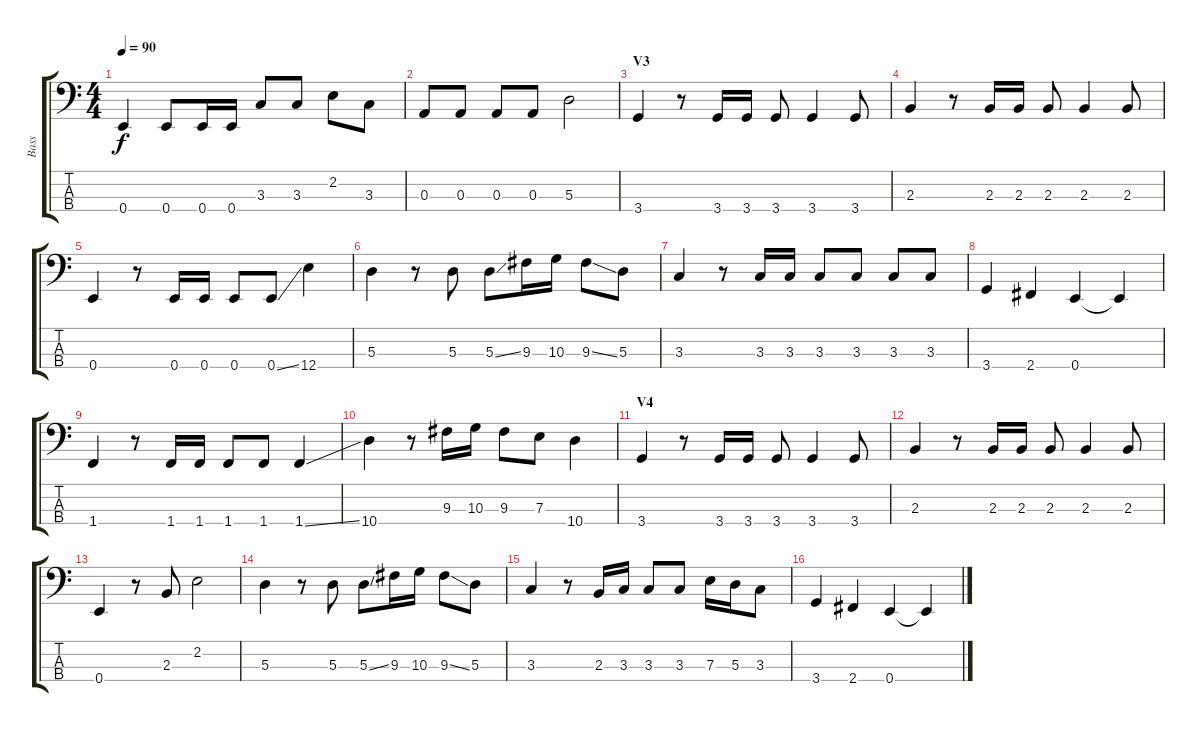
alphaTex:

\track ("Bass" "Bass") {instrument electricbassfinger}
\staff {score tabs}
\tuning (G2 D2 A1 E1) {hide}
\ts (4 4)
\tempo 90
\clef f4
\ks c
0.4.4{dy f} 0.4.8 0.4.16 0.4.16 3.3.8 3.3.8 2.2.8 3.3.8 |
0.3.8 0.3.8 0.3.8 0.3.8 5.3.2 |
\section ("" "V3")
3.4.4 r.8 3.4.16 3.4.16 3.4.8 3.4.4 3.4.8 |
2.3.4 r.8 2.3.16 2.3.16 2.3.8 2.3.4 2.3.8 |
0.4.4 r.8 0.4.16 0.4.16 0.4.8 0.4{ss}.8 12.4.4 |
5.3.4 r.8 5.3.8 5.3{ss}.8 9.3.16 10.3.16 9.3{ss}.8 5.3.8 |
3.3.4 r.8 3.3.16 3.3.16 3.3.8 3.3.8 3.3.8 3.3.8 |
3.4.4 2.4.4 0.4.4 0.4{t}.4 |
1.4.4 r.8 1.4.16 1.4.16 1.4.8 1.4.8 1.4{ss}.4 |
10.4.4 r.8 9.3.16 10.3.16 9.3.8 7.3.8 10.4.4 |
\section ("" "V4")
3.4.4 r.8 3.4.16 3.4.16 3.4.8 3.4.4 3.4.8 |
2.3.4 r.8 2.3.16 2.3.16 2.3.8 2.3.4 2.3.8 |
0.4.4 r.8 2.3.8 2.2.2 |
5.3.4 r.8 5.3.8 5.3{ss}.8 9.3.16 10.3.16 9.3{ss}.8 5.3.8 |
3.3.4 r.8 2.3.16 3.3.16 3.3.8 3.3.8 7.3.16 5.3.16 3.3.8 |
3.4.4 2.4.4 0.4.4 0.4{t}.4
